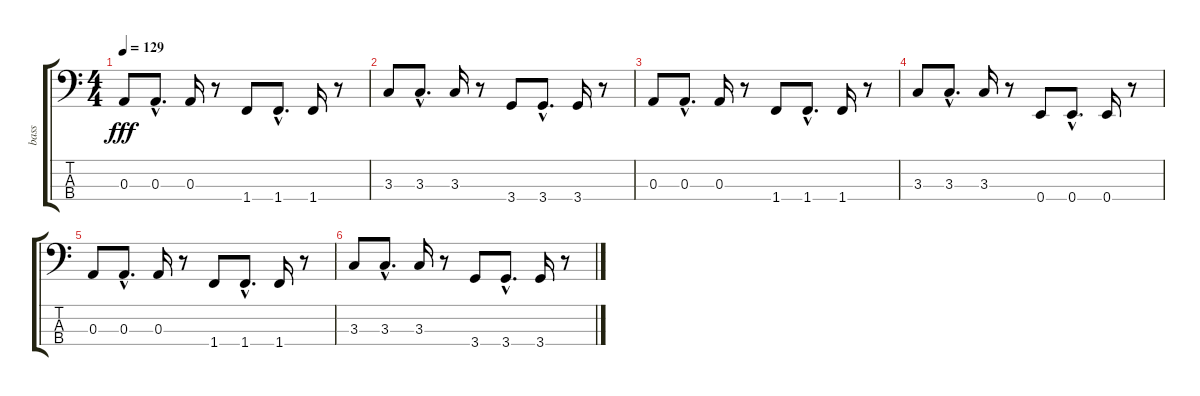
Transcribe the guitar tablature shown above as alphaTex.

\track ("bass" "bass") {instrument electricbasspick}
\staff {score tabs}
\tuning (G2 D2 A1 E1) {hide}
\ts (4 4)
\tempo 129
\clef f4
\ks c
0.3.8{dy fff} 0.3{hac}.8{d} 0.3.16 r.8 1.4.8 1.4{hac}.8{d} 1.4.16 r.8 |
3.3.8 3.3{hac}.8{d} 3.3.16 r.8 3.4.8 3.4{hac}.8{d} 3.4.16 r.8 |
0.3.8 0.3{hac}.8{d} 0.3.16 r.8 1.4.8 1.4{hac}.8{d} 1.4.16 r.8 |
3.3.8 3.3{hac}.8{d} 3.3.16 r.8 0.4.8 0.4{hac}.8{d} 0.4.16 r.8 |
0.3.8{volume 0} 0.3{hac}.8{d} 0.3.16 r.8 1.4.8 1.4{hac}.8{d} 1.4.16 r.8 |
3.3.8 3.3{hac}.8{d} 3.3.16 r.8 3.4.8 3.4{hac}.8{d} 3.4.16 r.8
